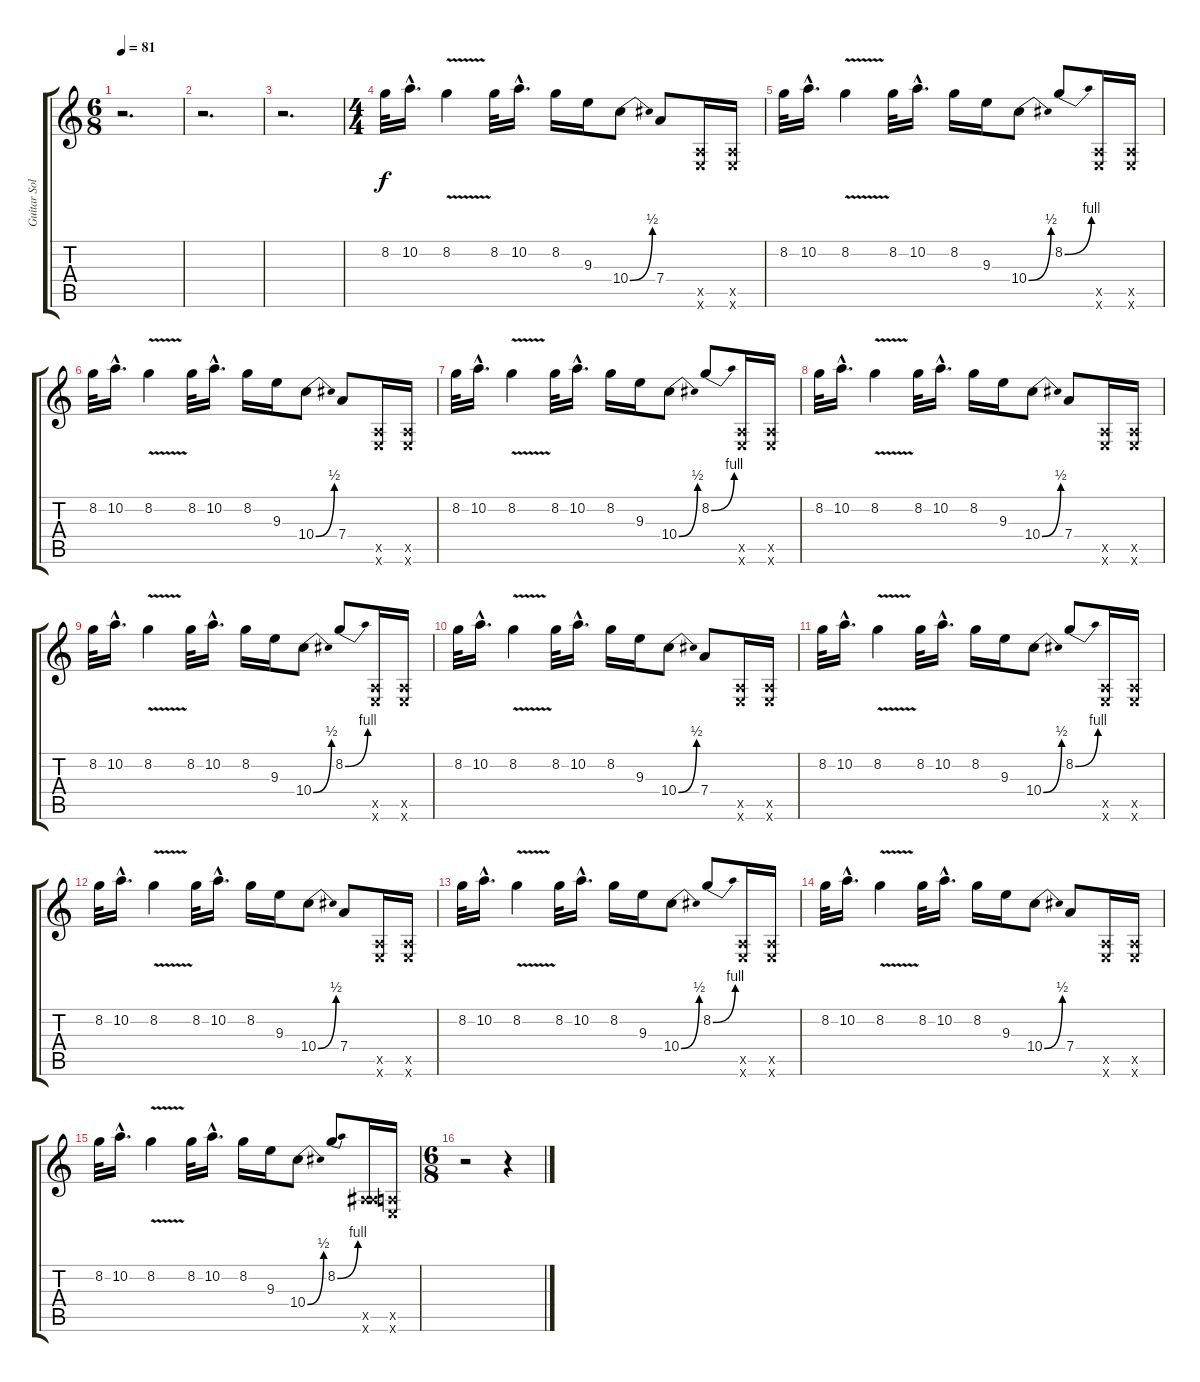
\track ("Guitar Solo" "Guitar Sol") {instrument overdrivenguitar}
\staff {score tabs}
\tuning (E4 B3 G3 D3 A2 E2) {hide}
\ts (6 8)
\tempo 81
\clef g2
\ks c
r.2{d dy ff} |
r.2{d} |
r.2{d} |
\ts (4 4)
8.2.32{dy f} 10.2{hac}.16{d} 8.2{v}.4 8.2.32 10.2{hac}.16{d} 8.2.16 9.3.16 10.4{be (bend 0 0 60 2)}.8 7.4.8 (0.5{x} 0.6{x}).16 (0.5{x} 0.6{x}).16 |
8.2.32 10.2{hac}.16{d} 8.2{v}.4 8.2.32 10.2{hac}.16{d} 8.2.16 9.3.16 10.4{be (bend 0 0 60 2)}.8 8.2{be (bend 0 0 60 4)}.8 (0.5{x} 0.6{x}).16 (0.5{x} 0.6{x}).16 |
8.2.32 10.2{hac}.16{d} 8.2{v}.4 8.2.32 10.2{hac}.16{d} 8.2.16 9.3.16 10.4{be (bend 0 0 60 2)}.8 7.4.8 (0.5{x} 0.6{x}).16 (0.5{x} 0.6{x}).16 |
8.2.32 10.2{hac}.16{d} 8.2{v}.4 8.2.32 10.2{hac}.16{d} 8.2.16 9.3.16 10.4{be (bend 0 0 60 2)}.8 8.2{be (bend 0 0 60 4)}.8 (0.5{x} 0.6{x}).16 (0.5{x} 0.6{x}).16 |
8.2.32 10.2{hac}.16{d} 8.2{v}.4 8.2.32 10.2{hac}.16{d} 8.2.16 9.3.16 10.4{be (bend 0 0 60 2)}.8 7.4.8 (0.5{x} 0.6{x}).16 (0.5{x} 0.6{x}).16 |
8.2.32 10.2{hac}.16{d} 8.2{v}.4 8.2.32 10.2{hac}.16{d} 8.2.16 9.3.16 10.4{be (bend 0 0 60 2)}.8 8.2{be (bend 0 0 60 4)}.8 (0.5{x} 0.6{x}).16 (0.5{x} 0.6{x}).16 |
8.2.32 10.2{hac}.16{d} 8.2{v}.4 8.2.32 10.2{hac}.16{d} 8.2.16 9.3.16 10.4{be (bend 0 0 60 2)}.8 7.4.8 (0.5{x} 0.6{x}).16 (0.5{x} 0.6{x}).16 |
8.2.32 10.2{hac}.16{d} 8.2{v}.4 8.2.32 10.2{hac}.16{d} 8.2.16 9.3.16 10.4{be (bend 0 0 60 2)}.8 8.2{be (bend 0 0 60 4)}.8 (0.5{x} 0.6{x}).16 (0.5{x} 0.6{x}).16 |
8.2.32 10.2{hac}.16{d} 8.2{v}.4 8.2.32 10.2{hac}.16{d} 8.2.16 9.3.16 10.4{be (bend 0 0 60 2)}.8 7.4.8 (0.5{x} 0.6{x}).16 (0.5{x} 0.6{x}).16 |
8.2.32 10.2{hac}.16{d} 8.2{v}.4 8.2.32 10.2{hac}.16{d} 8.2.16 9.3.16 10.4{be (bend 0 0 60 2)}.8 8.2{be (bend 0 0 60 4)}.8 (0.5{x} 0.6{x}).16 (0.5{x} 0.6{x}).16 |
8.2.32 10.2{hac}.16{d} 8.2{v}.4 8.2.32 10.2{hac}.16{d} 8.2.16 9.3.16 10.4{be (bend 0 0 60 2)}.8 7.4.8 (0.5{x} 0.6{x}).16 (0.5{x} 0.6{x}).16 |
8.2.32 10.2{hac}.16{d} 8.2{v}.4 8.2.32 10.2{hac}.16{d} 8.2.16 9.3.16 10.4{be (bend 0 0 60 2)}.8 8.2{be (bend 0 0 60 4)}.8 (0.5{x} 6.6{x}).16 (0.5{x} 0.6{x}).16 |
\ts (6 8)
r.2 r.4
